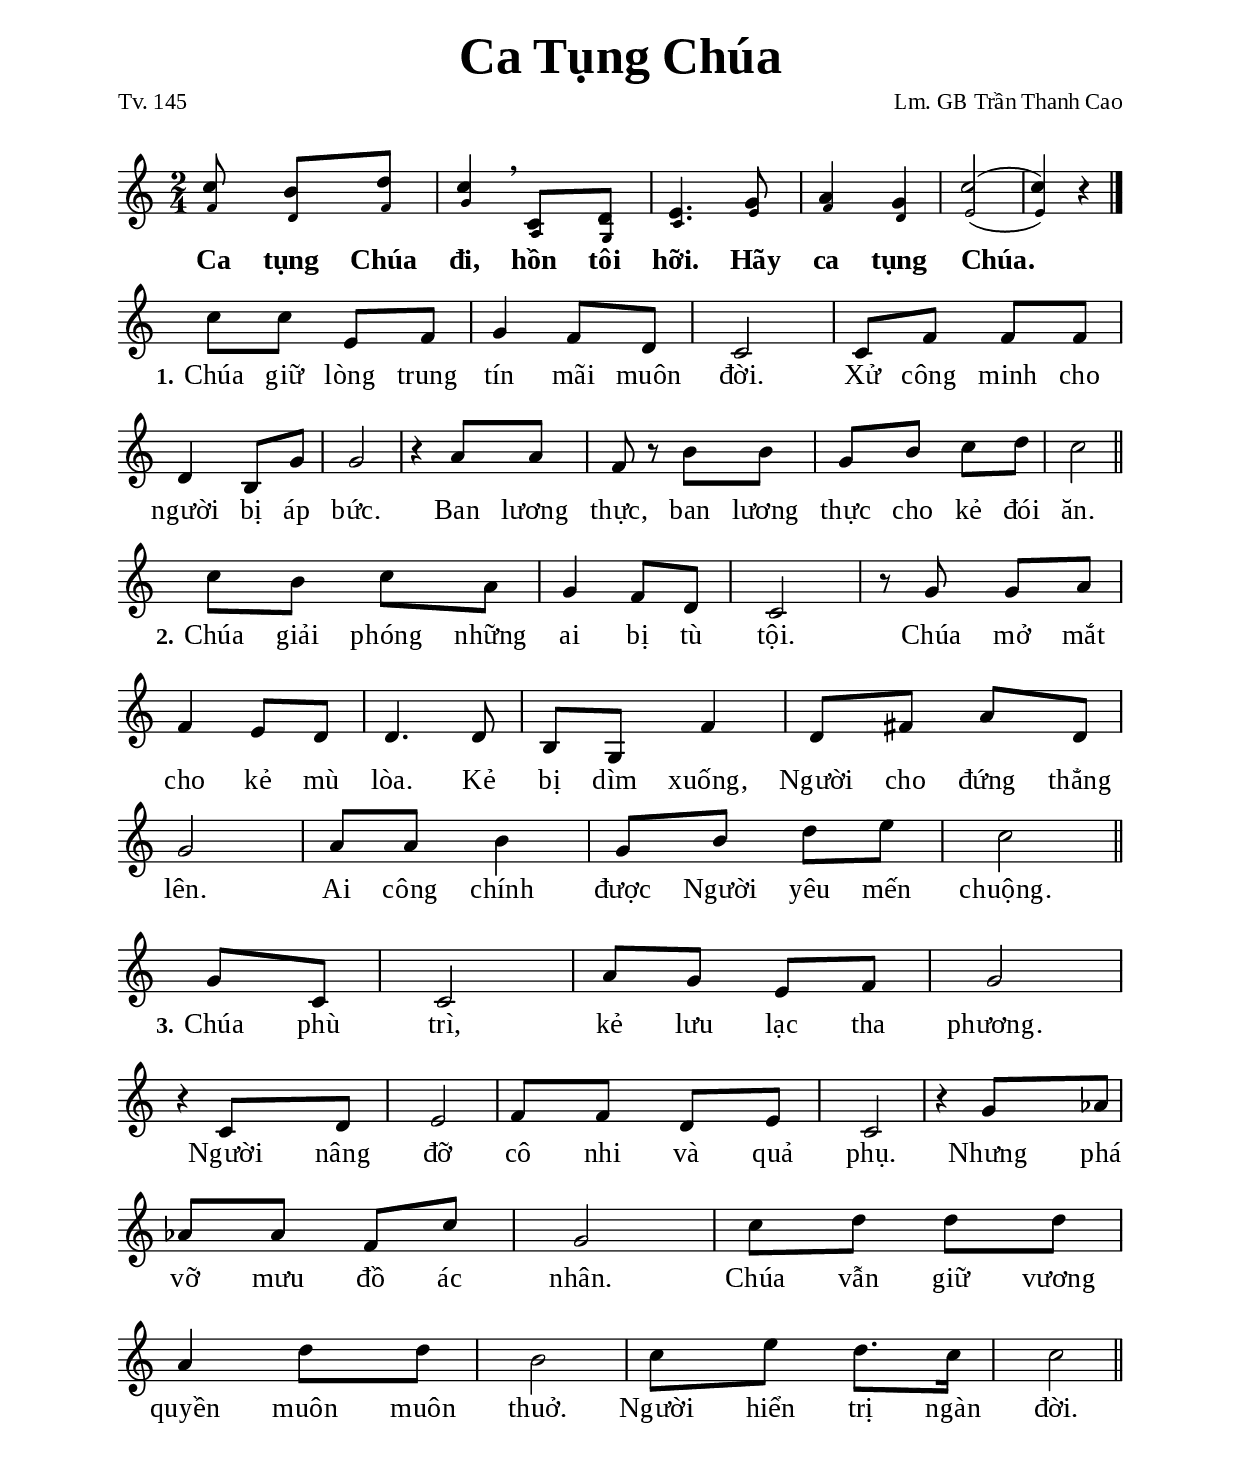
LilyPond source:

% Cài đặt chung
\version "2.22.1"
\include "english.ly"

\header {
  title = \markup { \fontsize #3 "Ca Tụng Chúa" }
  poet = "Tv. 145"
  composer = "Lm. GB Trần Thanh Cao"
  arranger = " "
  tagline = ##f
}

% Nhạc điệp khúc
nhacDiepKhucSop = \relative c'' {
  \partial 4. c8 b d |
  c4 \breathe c,8 d |
  e4. g8 |
  a4 g |
  c2 ^( |
  c4) r \bar "|."
}

nhacDiepKhucBas = \relative c' {
  \partial 4. f8 d f |
  g4 a,8 g |
  c4. e8 |
  f4 d |
  e2 _( |
  e4) r
}

% Nhạc phiên khúc
nhacPhienKhucMot = \relative c'' {
  c8 c e, f |
  g4 f8 d |
  c2 |
  c8 f f f |
  d4 b8 g' |
  g2 |
  r4 a8 a |
  f r b b |
  g b c d |
  c2 \bar "||"
}

nhacPhienKhucHai = \relative c'' {
  c8 b c a |
  g4 f8 d |
  c2 |
  r8 g' g a |
  f4 e8 d |
  d4. d8 |
  b g f'4 |
  d8 fs a d, |
  g2 |
  a8 a b4 |
  g8 b d e |
  c2 \bar "||"
}

nhacPhienKhucBa = \relative c'' {
  \partial 4 g8 c, |
  c2 |
  a'8 g e f |
  g2 |
  r4 c,8 d |
  e2 |
  f8 f d e |
  c2 |
  r4 g'8 af |
  af af f c' |
  g2 |
  c8 d d d |
  a4 d8 d |
  b2 |
  c8 e d8. c16 |
  c2 \bar "||"
}

% Lời điệp khúc
loiDiepKhuc = \lyricmode {
  Ca tụng Chúa đi, hồn tôi hỡi.
  Hãy ca tụng Chúa.
}

% Lời phiên khúc
loiPhienKhucMot = \lyricmode {
  \set stanza = #"1."
  Chúa giữ lòng trung tín mãi muôn đời.
  Xử công minh cho người bị áp bức.
  Ban lương thực, ban lương thực cho kẻ đói ăn.
}

loiPhienKhucHai = \lyricmode {
  \set stanza = #"2."
  Chúa giải phóng những ai bị tù tội.
  Chúa mở mắt cho kẻ mù lòa.
  Kẻ bị dìm xuống, Người cho đứng thẳng lên.
  Ai công chính được Người yêu mến chuộng.
}

loiPhienKhucBa = \lyricmode {
  \set stanza = #"3."
  Chúa phù trì, kẻ lưu lạc tha phương.
  Người nâng đỡ cô nhi và quả phụ.
  Nhưng phá vỡ mưu đồ ác nhân.
  Chúa vẫn giữ vương quyền muôn muôn thuở.
  Người hiển trị ngàn đời.
}

% Dàn trang
\paper {
  #(set-paper-size "a4")
  top-margin = 15\mm
  bottom-margin = 10\mm
  left-margin = 20\mm
  right-margin = 20\mm
  indent = #0
  #(define fonts
    (make-pango-font-tree
      "Liberation Serif"
      "Liberation Serif"
      "Liberation Serif"
      (/ 20 20)))
  page-count = #1
  system-system-spacing = #'((basic-distance . 12.5))
  score-system-spacing = #'((basic-distance . 12.5))
}

% Thiết lập tông và nhịp
TongNhip = { \key c \major \time 2/4 }

% Đổi kích thước nốt cho bè phụ
notBePhu =
#(define-music-function (font-size music) (number? ly:music?)
   (for-some-music
     (lambda (m)
       (if (music-is-of-type? m 'rhythmic-event)
           (begin
             (set! (ly:music-property m 'tweaks)
                   (cons `(font-size . ,font-size)
                         (ly:music-property m 'tweaks)))
             #t)
           #f))
     music)
   music)

\score {
  \new ChoirStaff <<
    \new Staff = diepKhuc \with {
        \consists "Merge_rests_engraver"
        %\magnifyStaff #(magstep +1)
        printPartCombineTexts = ##f
      }
      <<
      \new Voice \TongNhip \partCombine 
        \nhacDiepKhucSop
        \notBePhu -3 { \nhacDiepKhucBas }
      \new NullVoice = nhacThamChieu \nhacDiepKhucSop
      \new Lyrics \lyricsto nhacThamChieu \loiDiepKhuc
      >>
  >>
  \layout {
    ragged-last = ##f
    \override Lyrics.LyricText.font-series = #'bold
    \override Lyrics.LyricText.font-size = #+2
    \override Lyrics.LyricSpace.minimum-distance = #3
    \override Score.BarNumber.break-visibility = ##(#f #f #f)
    \override Score.SpacingSpanner.uniform-stretching = ##t
  }
}

\score {
  \new ChoirStaff <<
    \new Staff = phienKhuc \with {
        %\magnifyStaff #(magstep +1)
      }
      <<
      \new Voice = beSop {
        \key c \major \time 2/4 \nhacPhienKhucMot
      }
    >>
    \new Lyrics \lyricsto beSop \loiPhienKhucMot
  >>
  \layout {
    \override Staff.TimeSignature.transparent = ##t
    \override Lyrics.LyricText.font-size = #+2
    \override Lyrics.LyricSpace.minimum-distance = #2
    \override Score.BarNumber.break-visibility = ##(#f #f #f)
    \override Score.SpacingSpanner.uniform-stretching = ##t
  }
}

\score {
  \new ChoirStaff <<
    \new Staff = phienKhuc \with {
        %\magnifyStaff #(magstep +1)
      }
      <<
      \new Voice = beSop {
        \key c \major \time 2/4 \nhacPhienKhucHai
      }
    >>
    \new Lyrics \lyricsto beSop \loiPhienKhucHai
  >>
  \layout {
    \override Staff.TimeSignature.transparent = ##t
    \override Lyrics.LyricText.font-size = #+2
    \override Lyrics.LyricSpace.minimum-distance = #3
    \override Score.BarNumber.break-visibility = ##(#f #f #f)
    \override Score.SpacingSpanner.uniform-stretching = ##t
  }
}

\score {
  \new ChoirStaff <<
    \new Staff = phienKhuc \with {
        %\magnifyStaff #(magstep +1)
      }
      <<
      \new Voice = beSop {
        \key c \major \time 2/4 \nhacPhienKhucBa
      }
    >>
    \new Lyrics \lyricsto beSop \loiPhienKhucBa
  >>
  \layout {
    \override Staff.TimeSignature.transparent = ##t
    \override Lyrics.LyricText.font-size = #+2
    \override Lyrics.LyricSpace.minimum-distance = #5
    \override Score.BarNumber.break-visibility = ##(#f #f #f)
    \override Score.SpacingSpanner.uniform-stretching = ##t
  }
}
